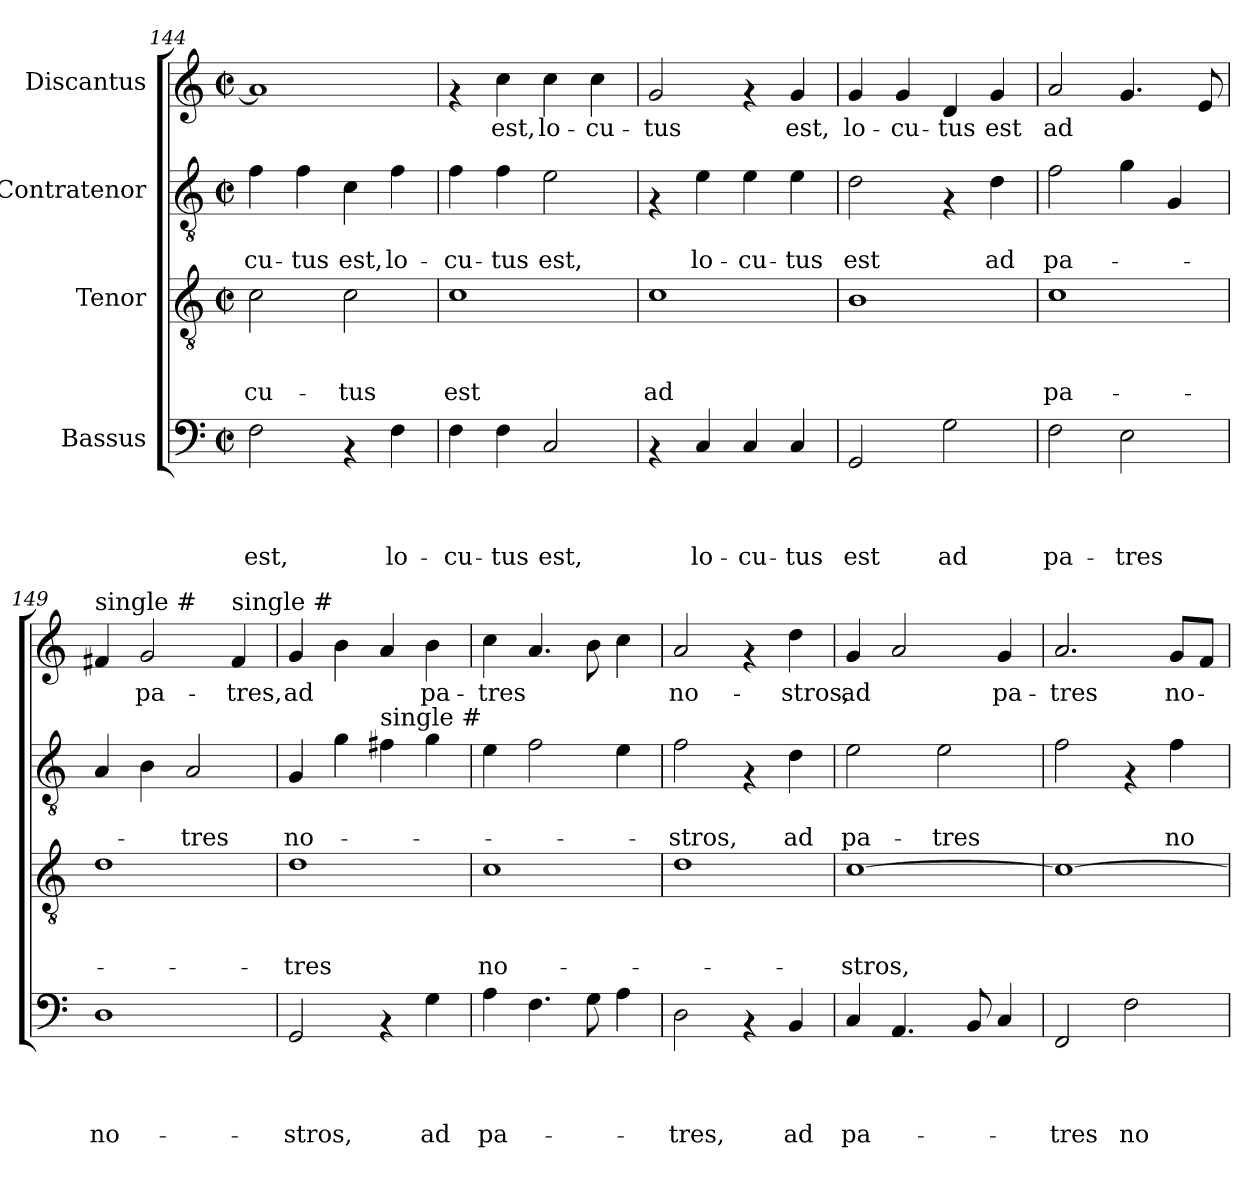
**kern	**text	**text	**text	**text	**kern	**text	**text	**text	**kern	**text	**text	**kern	**text
*part4	*part4	*part4	*part4	*part4	*part3	*part3	*part3	*part3	*part2	*part2	*part2	*part1	*part1
*staff4	*staff4	*staff4	*staff4	*staff4	*staff3	*staff3	*staff3	*staff3	*staff2	*staff2	*staff2	*staff1	*staff1
*I"Bassus	*	*	*	*	*I"Tenor	*	*	*	*I"Contratenor	*	*	*I"Discantus	*
*clefF4	*	*	*	*	*clefGv2	*	*	*	*clefGv2	*	*	*clefG2	*
*k[]	*	*	*	*	*k[]	*	*	*	*k[]	*	*	*k[]	*
*C:	*	*	*	*	*C:	*	*	*	*C:	*	*	*C:	*
*M2/2	*	*	*	*	*M2/2	*	*	*	*M2/2	*	*	*M2/2	*
*met(c|)	*	*	*	*	*met(c|)	*	*	*	*met(c|)	*	*	*met(c|)	*
=144	=144	=144	=144	=144	=144	=144	=144	=144	=144	=144	=144	=144	=144
!	!	!	!	!LO:LY:b	!	!	!	!LO:LY:b	!	!	!LO:LY:b	!	!
2F\	.	.	.	est,	2c\	.	.	-cu-	4f\	.	-cu-	1a]	.
!	!	!	!	!	!	!	!	!	!	!	!LO:LY:b	!	!
.	.	.	.	.	.	.	.	.	4f\	.	-tus	.	.
!	!	!	!	!	!	!	!	!LO:LY:b	!	!	!LO:LY:b	!	!
4rAA	.	.	.	.	2c\	.	.	-tus	4c\	.	est,	.	.
!	!	!	!	!LO:LY:b	!	!	!	!	!	!	!LO:LY:b	!	!
4F\	.	.	.	lo-	.	.	.	.	4f\	.	lo-	.	.
=145	=145	=145	=145	=145	=145	=145	=145	=145	=145	=145	=145	=145	=145
!	!	!	!	!LO:LY:b	!	!	!	!LO:LY:b	!	!	!LO:LY:b	!	!
4F\	.	.	.	-cu-	1c	.	.	est	4f\	.	-cu-	4rf	.
!	!	!	!	!LO:LY:b	!	!	!	!	!	!	!LO:LY:b	!	!LO:LY:b
4F\	.	.	.	-tus	.	.	.	.	4f\	.	-tus	4cc\	est,
!	!	!	!	!LO:LY:b	!	!	!	!	!	!	!LO:LY:b	!	!LO:LY:b
2C/	.	.	.	est,	.	.	.	.	2e\	.	est,	4cc\	lo-
!	!	!	!	!	!	!	!	!	!	!	!	!	!LO:LY:b
.	.	.	.	.	.	.	.	.	.	.	.	4cc\	-cu-
=146	=146	=146	=146	=146	=146	=146	=146	=146	=146	=146	=146	=146	=146
!	!	!	!	!	!	!	!	!LO:LY:b	!	!	!	!	!LO:LY:b
4rAA	.	.	.	.	1c	.	.	ad	4rF	.	.	2g/	-tus
!	!	!	!	!LO:LY:b	!	!	!	!	!	!	!LO:LY:b	!	!
4C/	.	.	.	lo-	.	.	.	.	4e\	.	lo-	.	.
!	!	!	!	!LO:LY:b	!	!	!	!	!	!	!LO:LY:b	!	!
4C/	.	.	.	-cu-	.	.	.	.	4e\	.	-cu-	4rf	.
!	!	!	!	!LO:LY:b	!	!	!	!	!	!	!LO:LY:b	!	!LO:LY:b
4C/	.	.	.	-tus	.	.	.	.	4e\	.	-tus	4g/	est,
=147	=147	=147	=147	=147	=147	=147	=147	=147	=147	=147	=147	=147	=147
!	!	!	!	!LO:LY:b	!	!	!	!	!	!	!LO:LY:b	!	!LO:LY:b
2GG/	.	.	.	est	1B	.	.	.	2d\	.	est	4g/	lo-
!	!	!	!	!	!	!	!	!	!	!	!	!	!LO:LY:b
.	.	.	.	.	.	.	.	.	.	.	.	4g/	-cu-
!	!	!	!	!LO:LY:b	!	!	!	!	!	!	!	!	!LO:LY:b
2G\	.	.	.	ad	.	.	.	.	4rF	.	.	4d/	-tus
!	!	!	!	!	!	!	!	!	!	!	!LO:LY:b	!	!LO:LY:b
.	.	.	.	.	.	.	.	.	4d\	.	ad	4g/	est
=148	=148	=148	=148	=148	=148	=148	=148	=148	=148	=148	=148	=148	=148
!	!	!	!	!LO:LY:b	!	!	!	!LO:LY:b	!	!	!LO:LY:b	!	!LO:LY:b
2F\	.	.	.	pa-	1c	.	.	pa-	2f\	.	pa-	2a/	ad
!	!	!	!	!LO:LY:b	!	!	!	!	!	!	!	!	!
2E\	.	.	.	-tres	.	.	.	.	4g\	.	.	4.g/	.
.	.	.	.	.	.	.	.	.	4G/	.	.	.	.
.	.	.	.	.	.	.	.	.	.	.	.	8e/	.
!!LO:PB:g=z
=149	=149	=149	=149	=149	=149	=149	=149	=149	=149	=149	=149	=149	=149
!	!	!	!	!	!	!	!	!	!	!	!	!LO:TX:a:t=single #	!
!	!	!	!	!LO:LY:b	!	!	!	!	!	!	!	!	!
1D	.	.	.	no-	1d	.	.	.	4A/	.	.	4f#/	.
!	!	!	!	!	!	!	!	!	!	!	!	!	!LO:LY:b
.	.	.	.	.	.	.	.	.	4B\	.	.	2g/	pa-
!	!	!	!	!	!	!	!	!	!	!	!LO:LY:b	!	!
.	.	.	.	.	.	.	.	.	2A/	.	-tres	.	.
!	!	!	!	!	!	!	!	!	!	!	!	!LO:TX:a:t=single #	!
!	!	!	!	!	!	!	!	!	!	!	!	!	!LO:LY:b
.	.	.	.	.	.	.	.	.	.	.	.	4f#/	-tres,
=150	=150	=150	=150	=150	=150	=150	=150	=150	=150	=150	=150	=150	=150
!	!	!	!	!LO:LY:b	!	!	!	!LO:LY:b	!	!	!LO:LY:b	!	!LO:LY:b
2GG/	.	.	.	-stros,	1d	.	.	-tres	4G/	.	no-	4g/	ad
.	.	.	.	.	.	.	.	.	4g\	.	.	4b\	.
!	!	!	!	!	!	!	!	!	!LO:TX:a:t=single #	!	!	!	!
4rAA	.	.	.	.	.	.	.	.	4f#\	.	.	4a/	.
!	!	!	!	!LO:LY:b	!	!	!	!	!	!	!	!	!LO:LY:b
4G\	.	.	.	ad	.	.	.	.	4g\	.	.	4b\	pa-
=151	=151	=151	=151	=151	=151	=151	=151	=151	=151	=151	=151	=151	=151
!	!	!	!	!LO:LY:b	!	!	!	!LO:LY:b	!	!	!	!	!LO:LY:b
4A\	.	.	.	pa-	1c	.	.	no-	4e\	.	.	4cc\	-tres
4.F\	.	.	.	.	.	.	.	.	2f\	.	.	4.a/	.
8G\	.	.	.	.	.	.	.	.	.	.	.	8b\	.
4A\	.	.	.	.	.	.	.	.	4e\	.	.	4cc\	.
=152	=152	=152	=152	=152	=152	=152	=152	=152	=152	=152	=152	=152	=152
!	!	!	!	!LO:LY:b	!	!	!	!	!	!	!LO:LY:b	!	!LO:LY:b
2D\	.	.	.	-tres,	1d	.	.	.	2f\	.	-stros,	2a/	no-
4rAA	.	.	.	.	.	.	.	.	4rF	.	.	4rf	.
!	!	!	!	!LO:LY:b	!	!	!	!	!	!	!LO:LY:b	!	!LO:LY:b
4BB/	.	.	.	ad	.	.	.	.	4d\	.	ad	4dd\	-stros,
=153	=153	=153	=153	=153	=153	=153	=153	=153	=153	=153	=153	=153	=153
!	!	!	!	!LO:LY:b	!	!	!	!LO:LY:b	!	!	!LO:LY:b	!	!LO:LY:b
4C/	.	.	.	pa-	[>1c	.	.	-stros,	2e\	.	pa-	4g/	ad
4.AA/	.	.	.	.	.	.	.	.	.	.	.	2a/	.
!	!	!	!	!	!	!	!	!	!	!	!LO:LY:b	!	!
.	.	.	.	.	.	.	.	.	2e\	.	-tres	.	.
8BB/	.	.	.	.	.	.	.	.	.	.	.	.	.
!	!	!	!	!	!	!	!	!	!	!	!	!	!LO:LY:b
4C/	.	.	.	.	.	.	.	.	.	.	.	4g/	pa-
=154	=154	=154	=154	=154	=154	=154	=154	=154	=154	=154	=154	=154	=154
!	!	!	!	!LO:LY:b	!	!	!	!	!	!	!	!	!LO:LY:b
2FF/	.	.	.	-tres	1c_	.	.	.	2f\	.	.	2.a/	-tres
!	!	!	!	!LO:LY:b	!	!	!	!	!	!	!	!	!
2F\	.	.	.	no-	.	.	.	.	4rF	.	.	.	.
!	!	!	!	!	!	!	!	!	!	!	!LO:LY:b	!	!LO:LY:b
.	.	.	.	.	.	.	.	.	4f\	.	no-	8g/L	no-
.	.	.	.	.	.	.	.	.	.	.	.	8f/J	.
=	=	=	=	=	=	=	=	=	=	=	=	=	=
*-	*-	*-	*-	*-	*-	*-	*-	*-	*-	*-	*-	*-	*-
